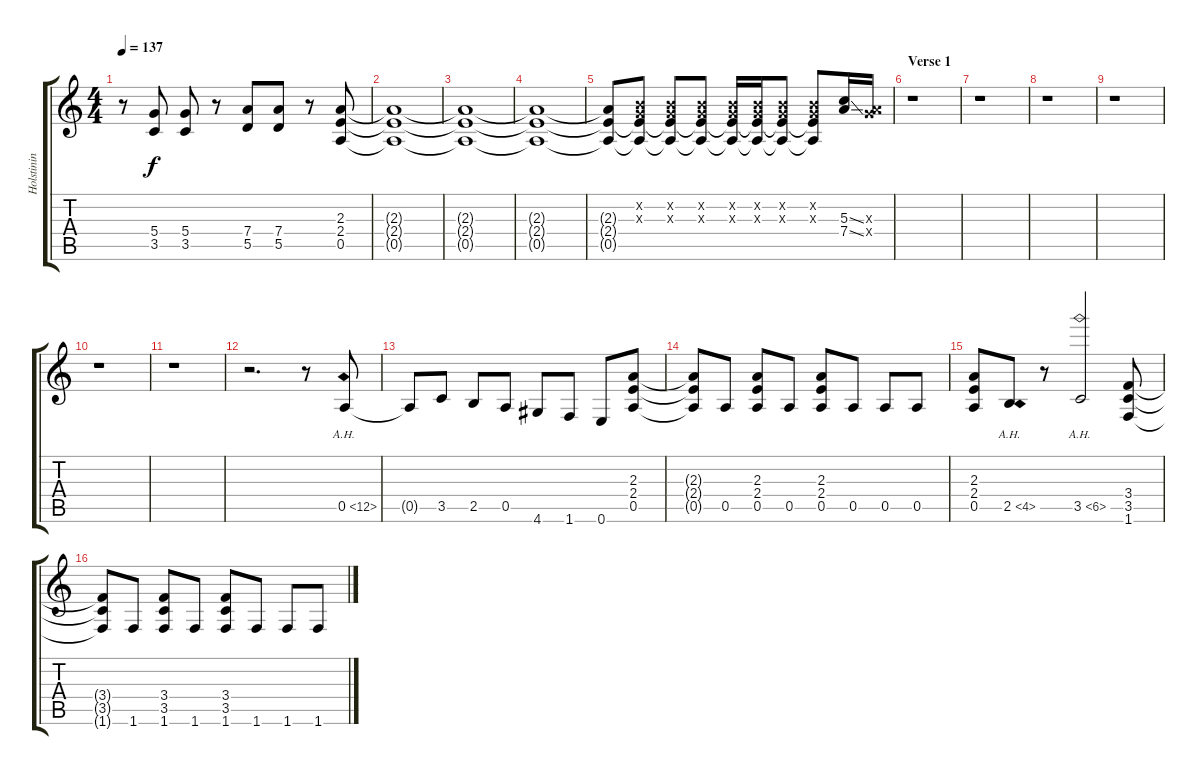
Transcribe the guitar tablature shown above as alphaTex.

\track ("Holstinin" "Holstinin") {instrument overdrivenguitar}
\staff {score tabs}
\tuning (E4 B3 G3 D3 A2 E2) {hide}
\ts (4 4)
\tempo 137
\clef g2
\ks c
r.8{dy f} (5.4 3.5).8 (5.4 3.5).8 r.8 (7.4 5.5).8 (7.4 5.5).8 r.8 (2.3 2.4 0.5).8 |
(2.3{t} 2.4{t} 0.5{t}).1 |
(2.3{t} 2.4{t} 0.5{t}).1 |
(2.3{t} 2.4{t} 0.5{t}).1 |
(2.3{t} 2.4{t} 0.5{t}).8 (0.2{x} 0.3{x} 2.4{t} 0.5{t}).8 (0.2{x} 0.3{x} 2.4{t} 0.5{t}).8 (0.2{x} 0.3{x} 2.4{t} 0.5{t}).8 (0.2{x} 0.3{x} 2.4{t} 0.5{t}).16 (0.2{x} 0.3{x} 2.4{t} 0.5{t}).16 (0.2{x} 0.3{x} 2.4{t} 0.5{t}).8 (0.2{x} 0.3{x} 2.4{t} 0.5{t}).8 (5.3{ss} 7.4{ss}).16 (0.3{x} 7.4{x}).16 |
\section ("" "Verse 1")
r.1 |
r.1 |
r.1 |
r.1 |
r.1 |
r.1 |
r.2{d} r.8 0.5{ah 12}.8 |
0.5{t}.8 3.5.8 2.5.8 0.5.8 4.6.8 1.6.8 0.6.8 (2.3 2.4 0.5).8 |
(2.3{t} 2.4{t} 0.5{t}).8 0.5.8 (2.3 2.4 0.5).8 0.5.8 (2.3 2.4 0.5).8 0.5.8 0.5.8 0.5.8 |
(2.3 2.4 0.5).8 2.5{ah 2}.8 r.8 3.5{ah 3}.2 (3.4 3.5 1.6).8 |
(3.4{t} 3.5{t} 1.6{t}).8 1.6.8 (3.4 3.5 1.6).8 1.6.8 (3.4 3.5 1.6).8 1.6.8 1.6.8 1.6.8
